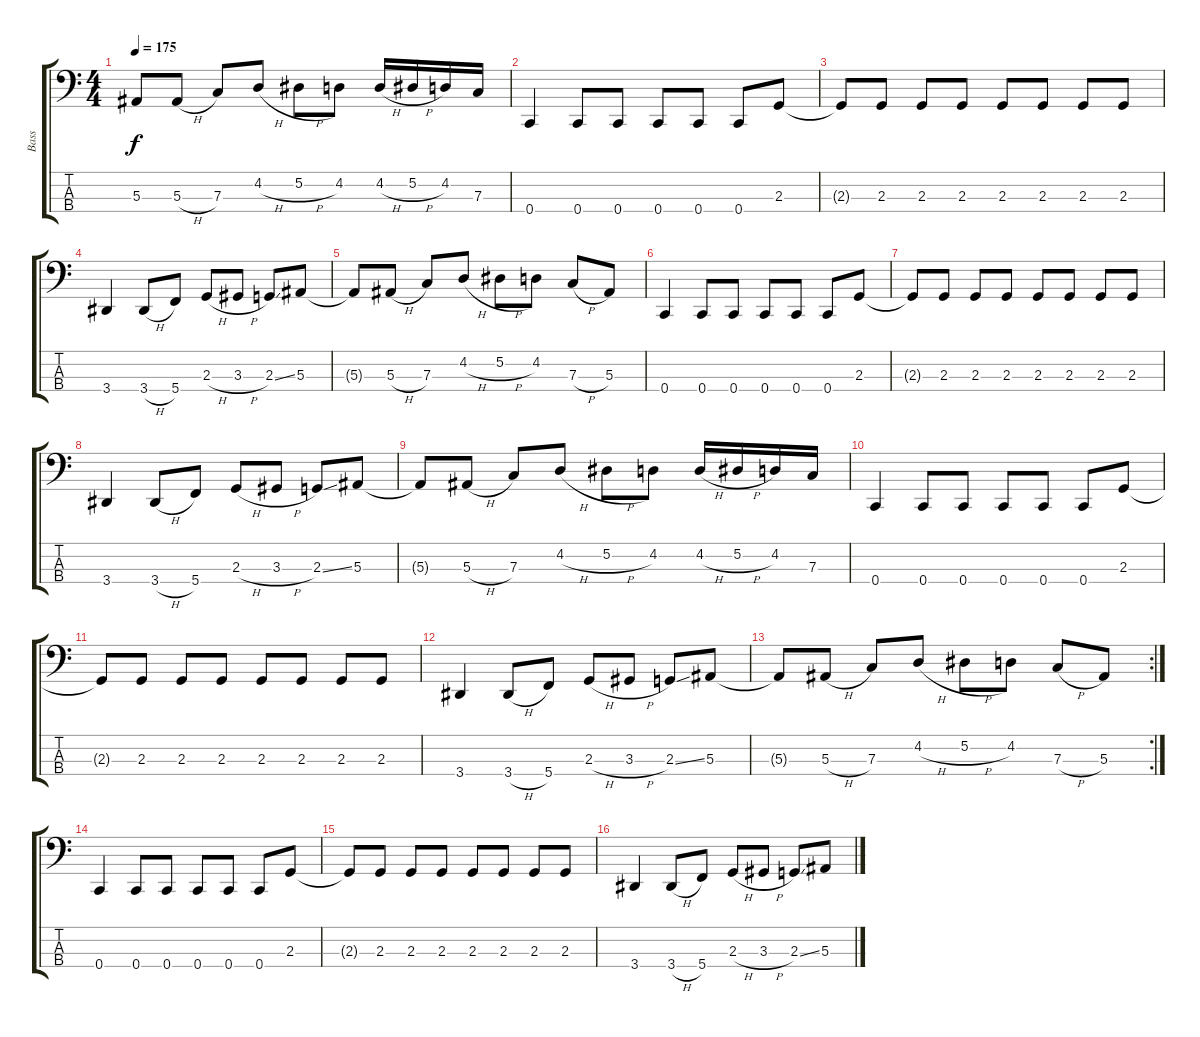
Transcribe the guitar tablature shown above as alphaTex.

\track ("Bass" "Bass") {instrument electricbasspick}
\staff {score tabs}
\tuning (Eb2 Bb1 F1 C1) {hide}
\ts (4 4)
\tempo 175
\clef f4
\ks c
5.3{t}.8{dy f} 5.3{h}.8 7.3.8 4.2{h}.8 5.2{h}.8 4.2.8 4.2{h}.16 5.2{h}.16 4.2.16 7.3.16 |
0.4.4 0.4.8 0.4.8 0.4.8 0.4.8 0.4.8 2.3.8 |
2.3{t}.8 2.3.8 2.3.8 2.3.8 2.3.8 2.3.8 2.3.8 2.3.8 |
3.4.4 3.4{h}.8 5.4.8 2.3{h}.8 3.3{h}.8 2.3{ss}.8 5.3.8 |
5.3{t}.8 5.3{h}.8 7.3.8 4.2{h}.8 5.2{h}.8 4.2.8 7.3{h}.8 5.3.8 |
0.4.4 0.4.8 0.4.8 0.4.8 0.4.8 0.4.8 2.3.8 |
2.3{t}.8 2.3.8 2.3.8 2.3.8 2.3.8 2.3.8 2.3.8 2.3.8 |
3.4.4 3.4{h}.8 5.4.8 2.3{h}.8 3.3{h}.8 2.3{ss}.8 5.3.8 |
5.3{t}.8 5.3{h}.8 7.3.8 4.2{h}.8 5.2{h}.8 4.2.8 4.2{h}.16 5.2{h}.16 4.2.16 7.3.16 |
0.4.4 0.4.8 0.4.8 0.4.8 0.4.8 0.4.8 2.3.8 |
2.3{t}.8 2.3.8 2.3.8 2.3.8 2.3.8 2.3.8 2.3.8 2.3.8 |
3.4.4 3.4{h}.8 5.4.8 2.3{h}.8 3.3{h}.8 2.3{ss}.8 5.3.8 |
\rc 2
5.3{t}.8 5.3{h}.8 7.3.8 4.2{h}.8 5.2{h}.8 4.2.8 7.3{h}.8 5.3.8 |
0.4.4 0.4.8 0.4.8 0.4.8 0.4.8 0.4.8 2.3.8 |
2.3{t}.8 2.3.8 2.3.8 2.3.8 2.3.8 2.3.8 2.3.8 2.3.8 |
3.4.4 3.4{h}.8 5.4.8 2.3{h}.8 3.3{h}.8 2.3{ss}.8 5.3.8
